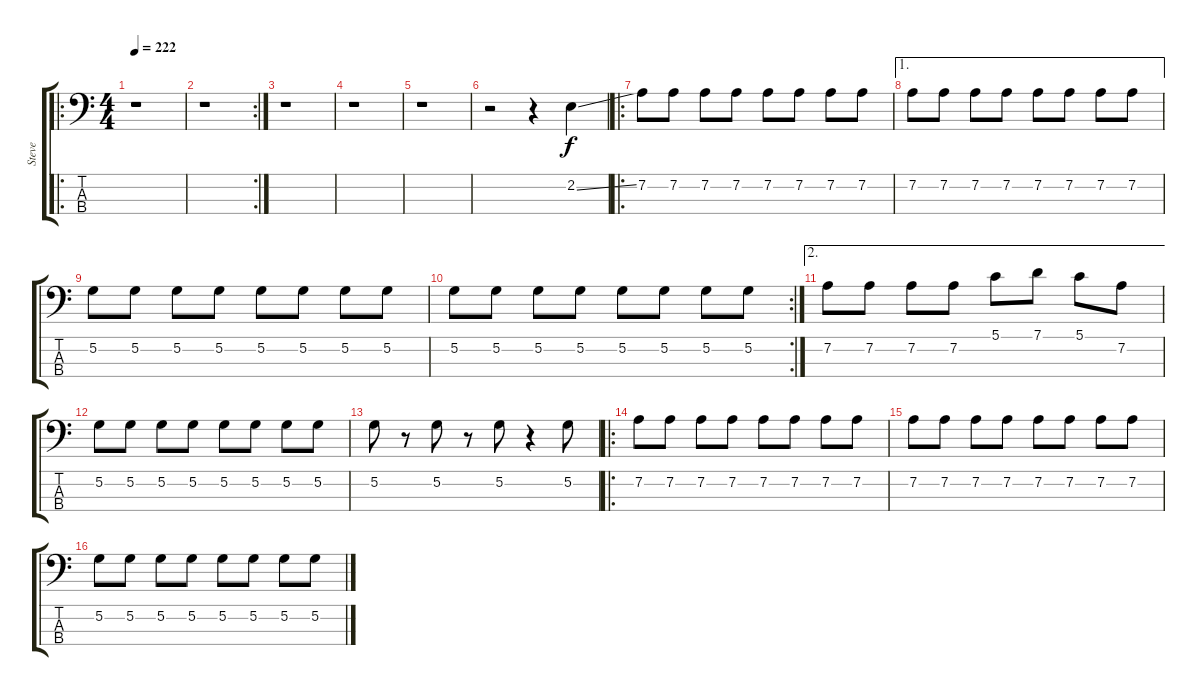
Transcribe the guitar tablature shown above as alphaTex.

\track ("Steve" "Steve") {instrument electricbassfinger}
\staff {score tabs}
\tuning (G2 D2 A1 E1) {hide}
\ro
\ts (4 4)
\tempo 222
\clef f4
\ks c
r.1{dy f instrument electricbassfinger} |
\rc 2
r.1 |
r.1 |
r.1 |
r.1 |
r.2 r.4 2.2{ss}.4 |
\ro
7.2.8 7.2.8 7.2.8 7.2.8 7.2.8 7.2.8 7.2.8 7.2.8 |
\ae 1
7.2.8 7.2.8 7.2.8 7.2.8 7.2.8 7.2.8 7.2.8 7.2.8 |
5.2.8 5.2.8 5.2.8 5.2.8 5.2.8 5.2.8 5.2.8 5.2.8 |
\rc 2
5.2.8 5.2.8 5.2.8 5.2.8 5.2.8 5.2.8 5.2.8 5.2.8 |
\ae 2
7.2.8 7.2.8 7.2.8 7.2.8 5.1.8 7.1.8 5.1.8 7.2.8 |
5.2.8 5.2.8 5.2.8 5.2.8 5.2.8 5.2.8 5.2.8 5.2.8 |
5.2.8 r.8 5.2.8 r.8 5.2.8 r.4 5.2.8 |
\ro
7.2.8 7.2.8 7.2.8 7.2.8 7.2.8 7.2.8 7.2.8 7.2.8 |
7.2.8 7.2.8 7.2.8 7.2.8 7.2.8 7.2.8 7.2.8 7.2.8 |
5.2.8 5.2.8 5.2.8 5.2.8 5.2.8 5.2.8 5.2.8 5.2.8
